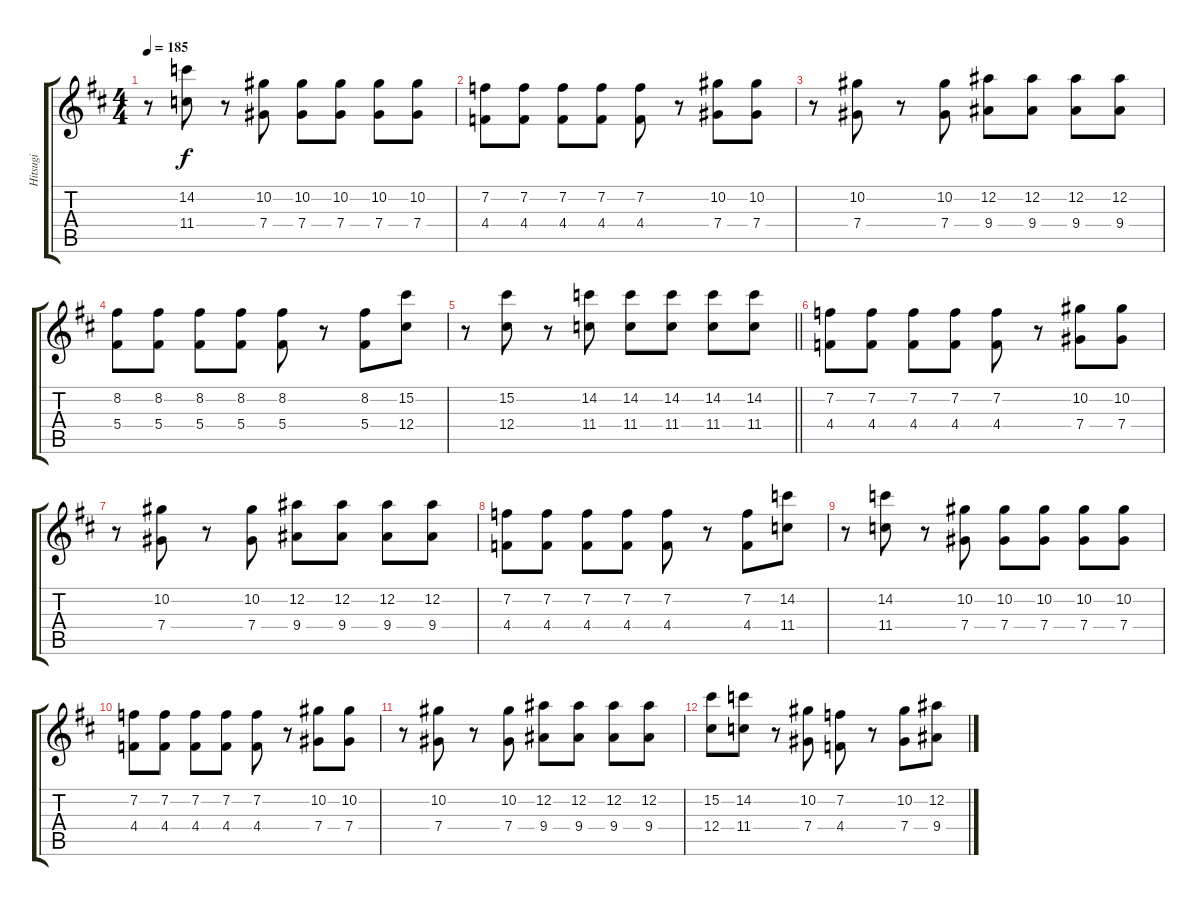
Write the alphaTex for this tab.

\track ("Hitsugi" "Hitsugi") {instrument overdrivenguitar}
\staff {score tabs}
\tuning (Eb4 Bb3 Gb3 Db3 Ab2 Eb2) {hide}
\ts (4 4)
\tempo 185
\clef g2
\ks d
r.8{dy f} (14.2 11.4).8 r.8 (10.2 7.4).8 (10.2 7.4).8 (10.2 7.4).8 (10.2 7.4).8 (10.2 7.4).8 |
(7.2 4.4).8 (7.2 4.4).8 (7.2 4.4).8 (7.2 4.4).8 (7.2 4.4).8 r.8 (10.2 7.4).8 (10.2 7.4).8 |
r.8 (10.2 7.4).8 r.8 (10.2 7.4).8 (12.2 9.4).8 (12.2 9.4).8 (12.2 9.4).8 (12.2 9.4).8 |
(8.2 5.4).8 (8.2 5.4).8 (8.2 5.4).8 (8.2 5.4).8 (8.2 5.4).8 r.8 (8.2 5.4).8 (15.2 12.4).8 |
\barLineRight lightlight
r.8 (15.2 12.4).8 r.8 (14.2 11.4).8 (14.2 11.4).8 (14.2 11.4).8 (14.2 11.4).8 (14.2 11.4).8 |
(7.2 4.4).8 (7.2 4.4).8 (7.2 4.4).8 (7.2 4.4).8 (7.2 4.4).8 r.8 (10.2 7.4).8 (10.2 7.4).8 |
r.8 (10.2 7.4).8 r.8 (10.2 7.4).8 (12.2 9.4).8 (12.2 9.4).8 (12.2 9.4).8 (12.2 9.4).8 |
(7.2 4.4).8 (7.2 4.4).8 (7.2 4.4).8 (7.2 4.4).8 (7.2 4.4).8 r.8 (7.2 4.4).8 (14.2 11.4).8 |
r.8 (14.2 11.4).8 r.8 (10.2 7.4).8 (10.2 7.4).8 (10.2 7.4).8 (10.2 7.4).8 (10.2 7.4).8 |
(7.2 4.4).8 (7.2 4.4).8 (7.2 4.4).8 (7.2 4.4).8 (7.2 4.4).8 r.8 (10.2 7.4).8 (10.2 7.4).8 |
r.8 (10.2 7.4).8 r.8 (10.2 7.4).8 (12.2 9.4).8 (12.2 9.4).8 (12.2 9.4).8 (12.2 9.4).8 |
(15.2 12.4).8 (14.2 11.4).8 r.8 (10.2 7.4).8 (7.2 4.4).8 r.8 (10.2 7.4).8 (12.2 9.4).8
